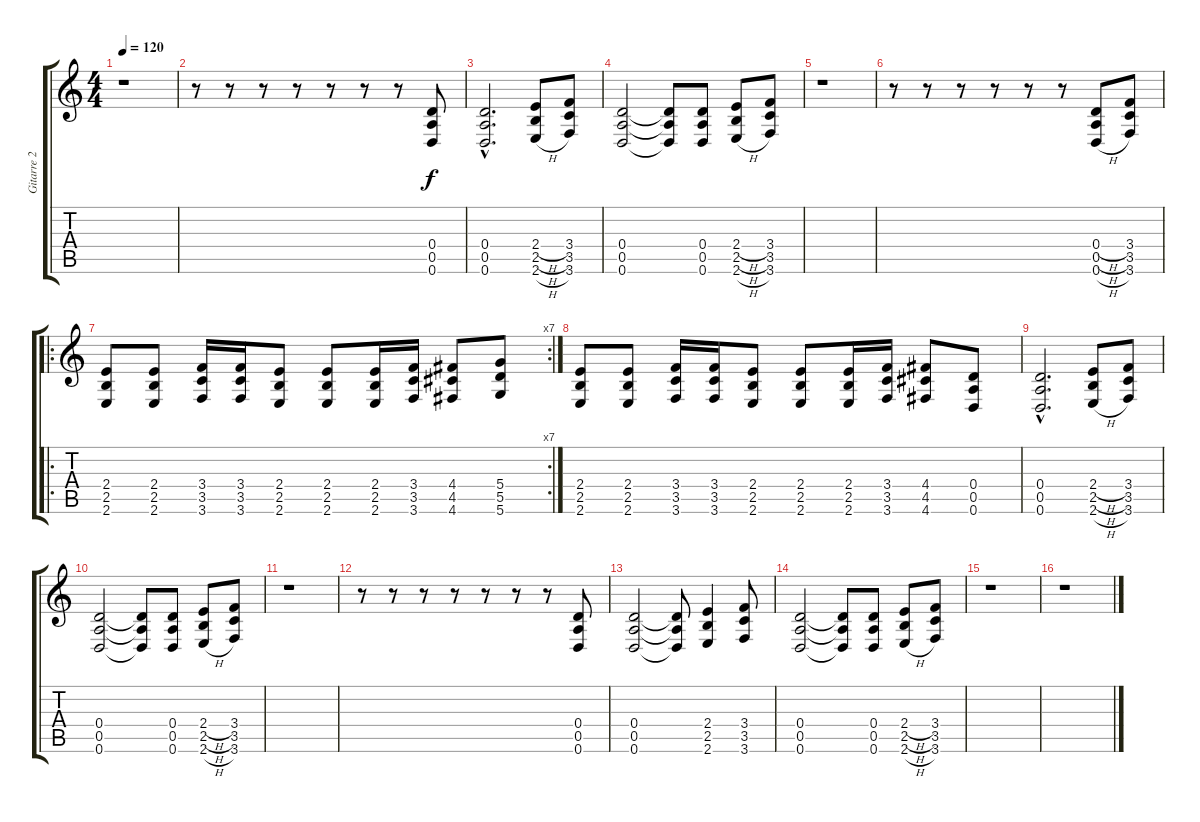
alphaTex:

\track ("Gitarre 2" "Gitarre 2") {instrument distortionguitar}
\staff {score tabs}
\tuning (E4 B3 G3 D3 A2 D2) {hide}
\ts (4 4)
\tempo 120
\clef g2
\ks c
r.1{dy f} |
r.8 r.8 r.8 r.8 r.8 r.8 r.8 (0.4 0.5 0.6).8 |
(0.4{hac} 0.5{hac} 0.6{hac}).2{d} (2.4{h} 2.5{h} 2.6{h}).8 (3.4 3.5 3.6).8 |
(0.4 0.5 0.6).2 (0.4{t} 0.5{t} 0.6{t}).8 (0.4 0.5 0.6).8 (2.4{h} 2.5{h} 2.6{h}).8 (3.4 3.5 3.6).8 |
r.1 |
r.8 r.8 r.8 r.8 r.8 r.8 (0.4{h} 0.5{h} 0.6{h}).8 (3.4 3.5 3.6).8 |
\ro
\rc 7
(2.4 2.5 2.6).8 (2.4 2.5 2.6).8 (3.4 3.5 3.6).16 (3.4 3.5 3.6).16 (2.4 2.5 2.6).8 (2.4 2.5 2.6).8 (2.4 2.5 2.6).16 (3.4 3.5 3.6).16 (4.4 4.5 4.6).8 (5.4 5.5 5.6).8 |
(2.4 2.5 2.6).8 (2.4 2.5 2.6).8 (3.4 3.5 3.6).16 (3.4 3.5 3.6).16 (2.4 2.5 2.6).8 (2.4 2.5 2.6).8 (2.4 2.5 2.6).16 (3.4 3.5 3.6).16 (4.4 4.5 4.6).8 (0.4 0.5 0.6).8 |
(0.4{hac} 0.5{hac} 0.6{hac}).2{d} (2.4{h} 2.5{h} 2.6{h}).8 (3.4 3.5 3.6).8 |
(0.4 0.5 0.6).2 (0.4{t} 0.5{t} 0.6{t}).8 (0.4 0.5 0.6).8 (2.4{h} 2.5{h} 2.6{h}).8 (3.4 3.5 3.6).8 |
r.1 |
r.8 r.8 r.8 r.8 r.8 r.8 r.8 (0.4 0.5 0.6).8 |
(0.4 0.5 0.6).2 (0.4{t} 0.5{t} 0.6{t}).8 (2.4 2.5 2.6).4 (3.4 3.5 3.6).8 |
(0.4 0.5 0.6).2 (0.4{t} 0.5{t} 0.6{t}).8 (0.4 0.5 0.6).8 (2.4{h} 2.5{h} 2.6{h}).8 (3.4 3.5 3.6).8 |
r.1 |
r.1
